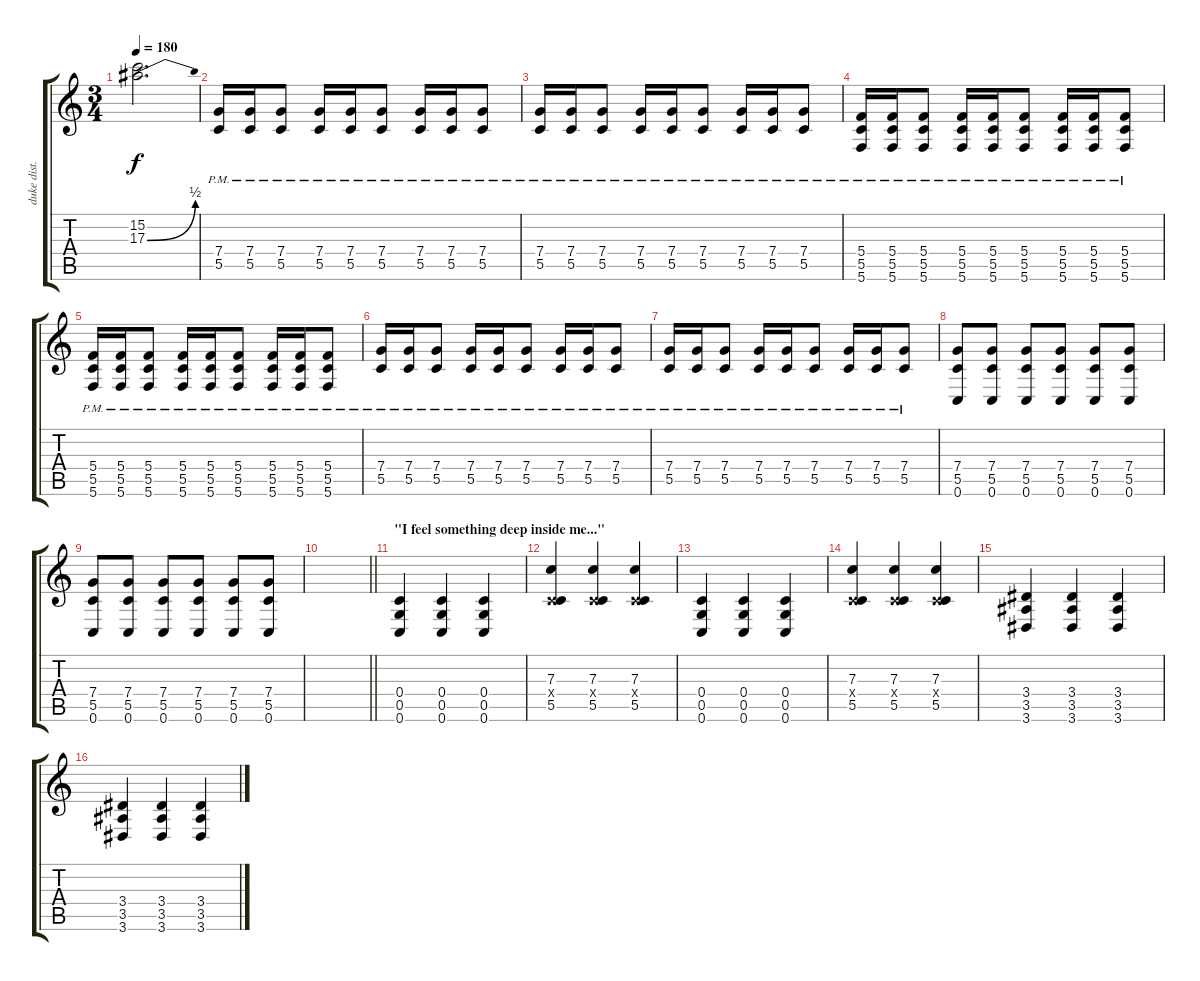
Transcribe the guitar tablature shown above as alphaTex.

\track ("duke dist." "duke dist.") {instrument distortionguitar}
\staff {score tabs}
\tuning (D4 A3 F3 C3 G2 C2) {hide}
\ts (3 4)
\tempo 180
\clef g2
\ks c
(15.2 17.3{be (bend 0 0 60 2)}).2{d dy f} |
(7.4{pm} 5.5{pm}).16 (7.4{pm} 5.5{pm}).16 (7.4{pm} 5.5{pm}).8 (7.4{pm} 5.5{pm}).16 (7.4{pm} 5.5{pm}).16 (7.4{pm} 5.5{pm}).8 (7.4{pm} 5.5{pm}).16 (7.4{pm} 5.5{pm}).16 (7.4{pm} 5.5{pm}).8 |
(7.4{pm} 5.5{pm}).16 (7.4{pm} 5.5{pm}).16 (7.4{pm} 5.5{pm}).8 (7.4{pm} 5.5{pm}).16 (7.4{pm} 5.5{pm}).16 (7.4{pm} 5.5{pm}).8 (7.4{pm} 5.5{pm}).16 (7.4{pm} 5.5{pm}).16 (7.4{pm} 5.5{pm}).8 |
(5.4{pm} 5.5{pm} 5.6{pm}).16 (5.4{pm} 5.5{pm} 5.6{pm}).16 (5.4{pm} 5.5{pm} 5.6{pm}).8 (5.4{pm} 5.5{pm} 5.6{pm}).16 (5.4{pm} 5.5{pm} 5.6{pm}).16 (5.4{pm} 5.5{pm} 5.6{pm}).8 (5.4{pm} 5.5{pm} 5.6{pm}).16 (5.4{pm} 5.5{pm} 5.6{pm}).16 (5.4{pm} 5.5{pm} 5.6{pm}).8 |
(5.4{pm} 5.5{pm} 5.6{pm}).16 (5.4{pm} 5.5{pm} 5.6{pm}).16 (5.4{pm} 5.5{pm} 5.6{pm}).8 (5.4{pm} 5.5{pm} 5.6{pm}).16 (5.4{pm} 5.5{pm} 5.6{pm}).16 (5.4{pm} 5.5{pm} 5.6{pm}).8 (5.4{pm} 5.5{pm} 5.6{pm}).16 (5.4{pm} 5.5{pm} 5.6{pm}).16 (5.4{pm} 5.5{pm} 5.6{pm}).8 |
(7.4{pm} 5.5{pm}).16 (7.4{pm} 5.5{pm}).16 (7.4{pm} 5.5{pm}).8 (7.4{pm} 5.5{pm}).16 (7.4{pm} 5.5{pm}).16 (7.4{pm} 5.5{pm}).8 (7.4{pm} 5.5{pm}).16 (7.4{pm} 5.5{pm}).16 (7.4{pm} 5.5{pm}).8 |
(7.4{pm} 5.5{pm}).16 (7.4{pm} 5.5{pm}).16 (7.4{pm} 5.5{pm}).8 (7.4{pm} 5.5{pm}).16 (7.4{pm} 5.5{pm}).16 (7.4{pm} 5.5{pm}).8 (7.4{pm} 5.5{pm}).16 (7.4{pm} 5.5{pm}).16 (7.4{pm} 5.5{pm}).8 |
(7.4 5.5 0.6).8 (7.4 5.5 0.6).8 (7.4 5.5 0.6).8 (7.4 5.5 0.6).8 (7.4 5.5 0.6).8 (7.4 5.5 0.6).8 |
(7.4 5.5 0.6).8 (7.4 5.5 0.6).8 (7.4 5.5 0.6).8 (7.4 5.5 0.6).8 (7.4 5.5 0.6).8 (7.4 5.5 0.6).8 |
\barLineRight lightlight
|
\section ("" "\"I feel something deep inside me...\"")
(0.4 0.5 0.6).4 (0.4 0.5 0.6).4 (0.4 0.5 0.6).4 |
(7.3 0.4{x} 5.5).4 (7.3 0.4{x} 5.5).4 (7.3 0.4{x} 5.5).4 |
(0.4 0.5 0.6).4 (0.4 0.5 0.6).4 (0.4 0.5 0.6).4 |
(7.3 0.4{x} 5.5).4 (7.3 0.4{x} 5.5).4 (7.3 0.4{x} 5.5).4 |
(3.4 3.5 3.6).4 (3.4 3.5 3.6).4 (3.4 3.5 3.6).4 |
(3.4 3.5 3.6).4 (3.4 3.5 3.6).4 (3.4 3.5 3.6).4
